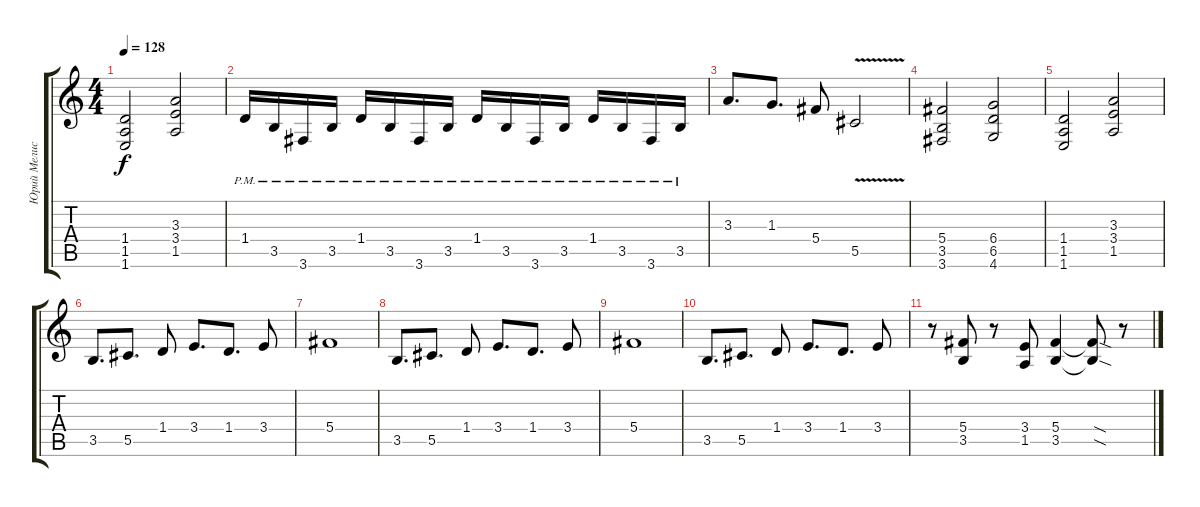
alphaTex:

\track ("Юрий Мелисов" "Юрий Мелис") {instrument distortionguitar}
\staff {score tabs}
\tuning (Eb4 Bb3 Gb3 Db3 Ab2 Eb2) {hide}
\ts (4 4)
\tempo 128
\clef g2
\ks c
(1.4 1.5 1.6).2{dy f} (3.3 3.4 1.5).2 |
1.4{pm}.16 3.5{pm}.16 3.6{pm}.16 3.5{pm}.16 1.4{pm}.16 3.5{pm}.16 3.6{pm}.16 3.5{pm}.16 1.4{pm}.16 3.5{pm}.16 3.6{pm}.16 3.5{pm}.16 1.4{pm}.16 3.5{pm}.16 3.6{pm}.16 3.5{pm}.16 |
3.3.8{d} 1.3.8{d} 5.4.8 5.5{v}.2 |
(5.4 3.5 3.6).2 (6.4 6.5 4.6).2 |
(1.4 1.5 1.6).2 (3.3 3.4 1.5).2 |
3.5.8{d} 5.5.8{d} 1.4.8 3.4.8{d} 1.4.8{d} 3.4.8 |
5.4.1 |
3.5.8{d} 5.5.8{d} 1.4.8 3.4.8{d} 1.4.8{d} 3.4.8 |
5.4.1 |
3.5.8{d} 5.5.8{d} 1.4.8 3.4.8{d} 1.4.8{d} 3.4.8 |
r.8 (5.4 3.5).8 r.8 (3.4 1.5).8 (5.4 3.5).4 (5.4{sod t} 3.5{sod t}).8 r.8
